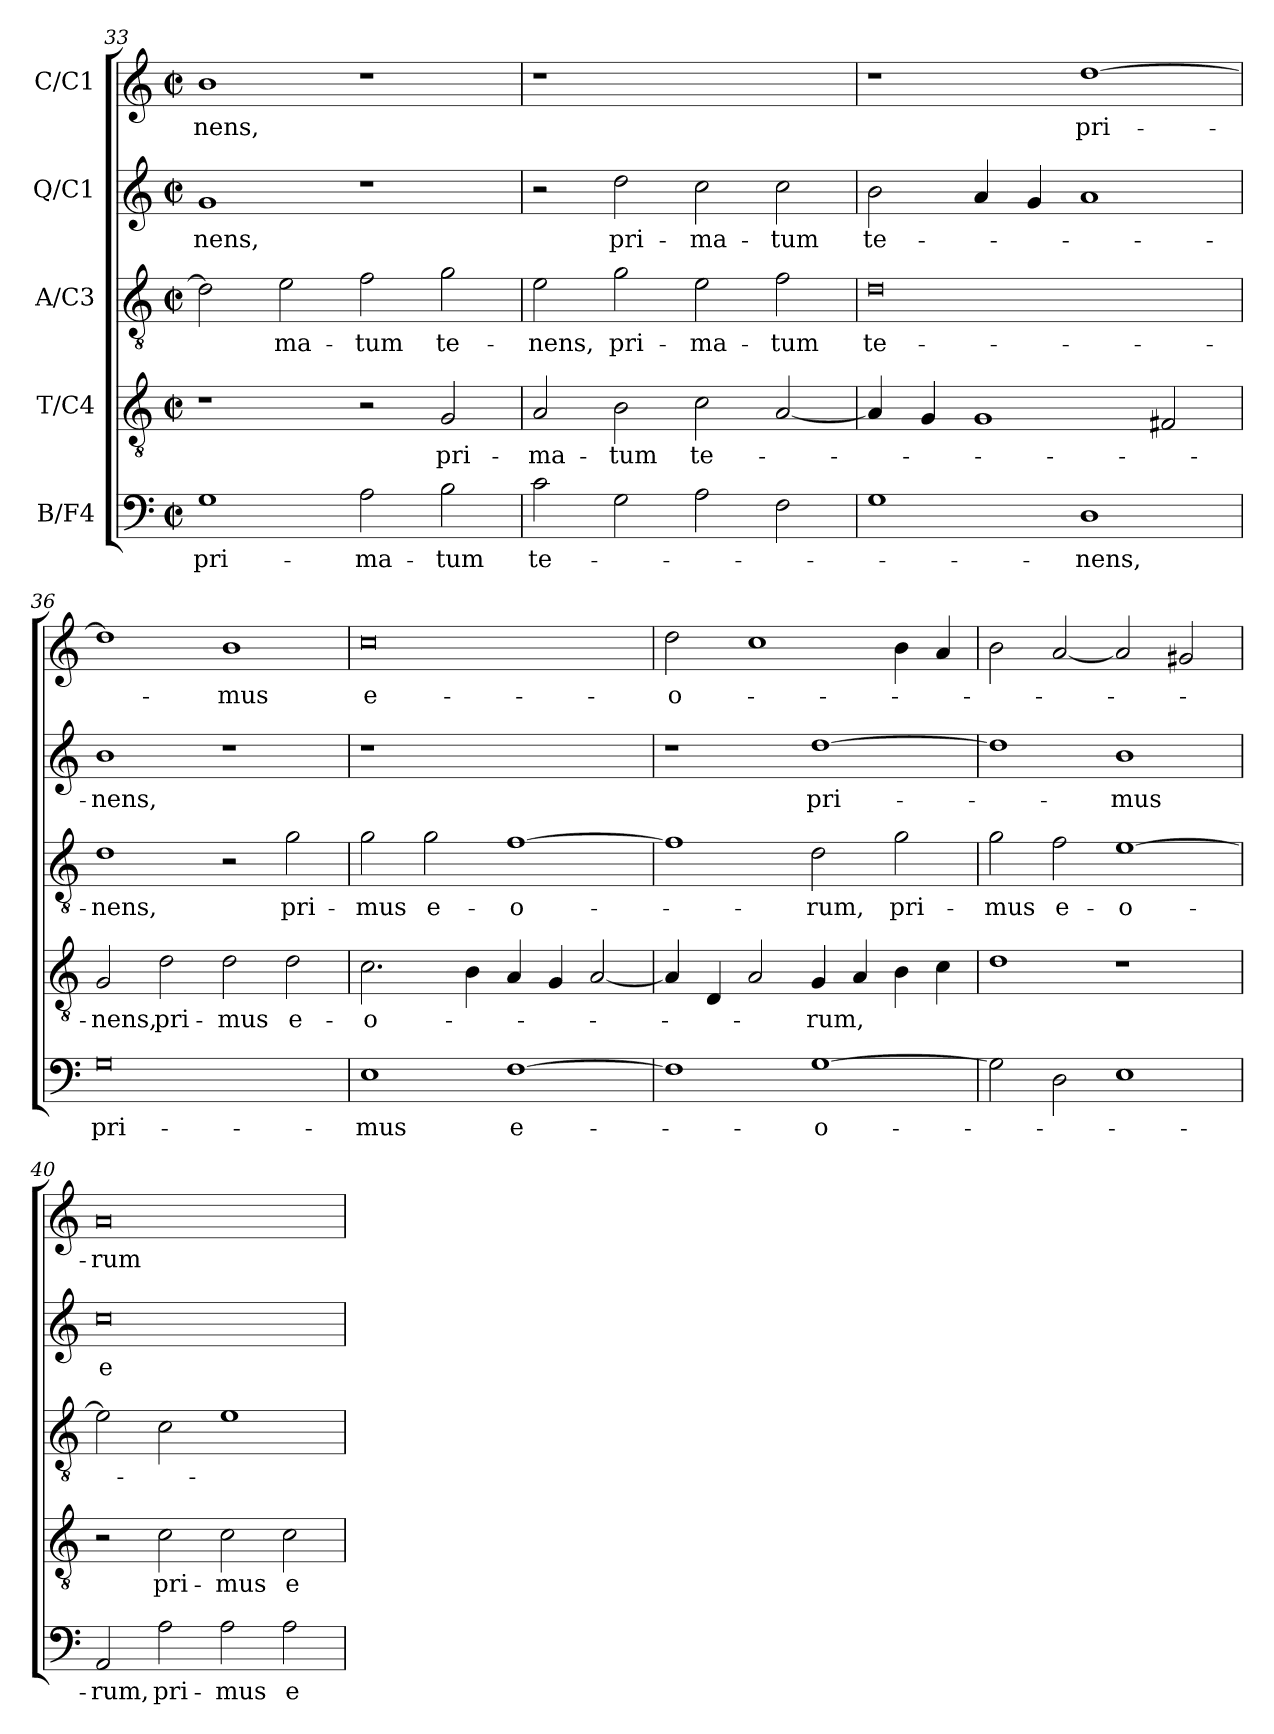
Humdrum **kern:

**kern	**text	**kern	**text	**kern	**text	**kern	**text	**kern	**text
*part5	*part5	*part4	*part4	*part3	*part3	*part2	*part2	*part1	*part1
*staff5	*staff5	*staff4	*staff4	*staff3	*staff3	*staff2	*staff2	*staff1	*staff1
*I"B/F4	*	*I"T/C4	*	*I"A/C3	*	*I"Q/C1	*	*I"C/C1	*
*clefF4	*	*clefGv2	*	*clefGv2	*	*clefG2	*	*clefG2	*
*k[]	*	*k[]	*	*k[]	*	*k[]	*	*k[]	*
*C:	*	*C:	*	*C:	*	*C:	*	*C:	*
*M2/2	*	*M2/2	*	*M2/2	*	*M2/2	*	*M2/2	*
*met(c|)	*	*met(c|)	*	*met(c|)	*	*met(c|)	*	*met(c|)	*
=33	=33	=33	=33	=33	=33	=33	=33	=33	=33
!	!LO:LY:b	!	!	!	!	!	!LO:LY:b	!	!LO:LY:b
1G	pri-	1r	.	2d\]	.	1g	-nens,	1b	-nens,
!	!	!	!	!	!LO:LY:b	!	!	!	!
.	.	.	.	2e\	-ma-	.	.	.	.
!	!LO:LY:b	!	!	!	!LO:LY:b	!	!	!	!
2A\	-ma-	2r	.	2f\	-tum	1r	.	1r	.
!	!LO:LY:b	!	!LO:LY:b	!	!LO:LY:b	!	!	!	!
2B\	-tum	2G/	pri-	2g\	te-	.	.	.	.
=34	=34	=34	=34	=34	=34	=34	=34	=34	=34
!	!LO:LY:b	!	!LO:LY:b	!	!LO:LY:b	!	!	!	!
2c\	te-	2A/	-ma-	2e\	-nens,	2r	.	1r	.
!	!	!	!LO:LY:b	!	!LO:LY:b	!	!LO:LY:b	!	!
2G\	.	2B\	-tum	2g\	pri-	2dd\	pri-	.	.
!	!	!	!LO:LY:b	!	!LO:LY:b	!	!LO:LY:b	!	!
2A\	.	2c\	te-	2e\	-ma-	2cc\	-ma-	1ryy	.
!	!	!	!	!	!LO:LY:b	!	!LO:LY:b	!	!
2F\	.	[2A/	.	2f\	-tum	2cc\	-tum	.	.
=35	=35	=35	=35	=35	=35	=35	=35	=35	=35
!	!	!	!	!	!LO:LY:b	!	!LO:LY:b	!	!
1G	.	4A/]	.	0d	te-	2b\	te-	1r	.
.	.	4G/	.	.	.	.	.	.	.
.	.	1G	.	.	.	4a/	.	.	.
.	.	.	.	.	.	4g/	.	.	.
!	!LO:LY:b	!	!	!	!	!	!	!	!LO:LY:b
1D	-nens,	.	.	.	.	1a	.	[1dd	pri-
.	.	2F#X/	.	.	.	.	.	.	.
=36	=36	=36	=36	=36	=36	=36	=36	=36	=36
!	!LO:LY:b	!	!LO:LY:b	!	!LO:LY:b	!	!LO:LY:b	!	!
0G	pri-	2G/	-nens,	1d	-nens,	1b	-nens,	1dd]	.
!	!	!	!LO:LY:b	!	!	!	!	!	!
.	.	2d\	pri-	.	.	.	.	.	.
!	!	!	!LO:LY:b	!	!	!	!	!	!LO:LY:b
.	.	2d\	-mus	2r	.	1r	.	1b	-mus
!	!	!	!LO:LY:b	!	!LO:LY:b	!	!	!	!
.	.	2d\	e-	2g\	pri-	.	.	.	.
!!LO:LB:g=z
=37	=37	=37	=37	=37	=37	=37	=37	=37	=37
!	!LO:LY:b	!	!LO:LY:b	!	!LO:LY:b	!	!	!	!LO:LY:b
1E	-mus	2.c\	-o-	2g\	-mus	1r	.	0cc	e-
!	!	!	!	!	!LO:LY:b	!	!	!	!
.	.	.	.	2g\	e-	.	.	.	.
.	.	4B\	.	.	.	.	.	.	.
!	!LO:LY:b	!	!	!	!LO:LY:b	!	!	!	!
[1F	e-	4A/	.	[1f	-o-	1ryy	.	.	.
.	.	4G/	.	.	.	.	.	.	.
.	.	[2A/	.	.	.	.	.	.	.
=38	=38	=38	=38	=38	=38	=38	=38	=38	=38
!	!	!	!	!	!	!	!	!	!LO:LY:b
1F]	.	4A/]	.	1f]	.	1r	.	2dd\	-o-
.	.	4D/	.	.	.	.	.	.	.
.	.	2A/	.	.	.	.	.	1cc	.
!	!LO:LY:b	!	!LO:LY:b	!	!LO:LY:b	!	!LO:LY:b	!	!
[1G	-o-	4G/	-rum,	2d\	-rum,	[1dd	pri-	.	.
.	.	4A/	.	.	.	.	.	.	.
!	!	!	!	!	!LO:LY:b	!	!	!	!
.	.	4B\	.	2g\	pri-	.	.	4b\	.
.	.	4c\	.	.	.	.	.	4a/	.
=39	=39	=39	=39	=39	=39	=39	=39	=39	=39
!	!	!	!	!	!LO:LY:b	!	!	!	!
2G\]	.	1d	.	2g\	-mus	1dd]	.	2b\	.
!	!	!	!	!	!LO:LY:b	!	!	!	!
2D\	.	.	.	2f\	e-	.	.	[2a/	.
!	!	!	!	!	!LO:LY:b	!	!LO:LY:b	!	!
1E	.	1r	.	[1e	-o-	1b	-mus	2a/]	.
.	.	.	.	.	.	.	.	2g#X/	.
=40	=40	=40	=40	=40	=40	=40	=40	=40	=40
!	!LO:LY:b	!	!	!	!	!	!LO:LY:b	!	!LO:LY:b
2AA/	-rum,	2r	.	2e\]	.	0cc	e-	0a	-rum
!	!LO:LY:b	!	!LO:LY:b	!	!	!	!	!	!
2A\	pri-	2c\	pri-	2c\	.	.	.	.	.
!	!LO:LY:b	!	!LO:LY:b	!	!	!	!	!	!
2A\	-mus	2c\	-mus	1e	.	.	.	.	.
!	!LO:LY:b	!	!LO:LY:b	!	!	!	!	!	!
2A\	e-	2c\	e-	.	.	.	.	.	.
=	=	=	=	=	=	=	=	=	=
*-	*-	*-	*-	*-	*-	*-	*-	*-	*-
